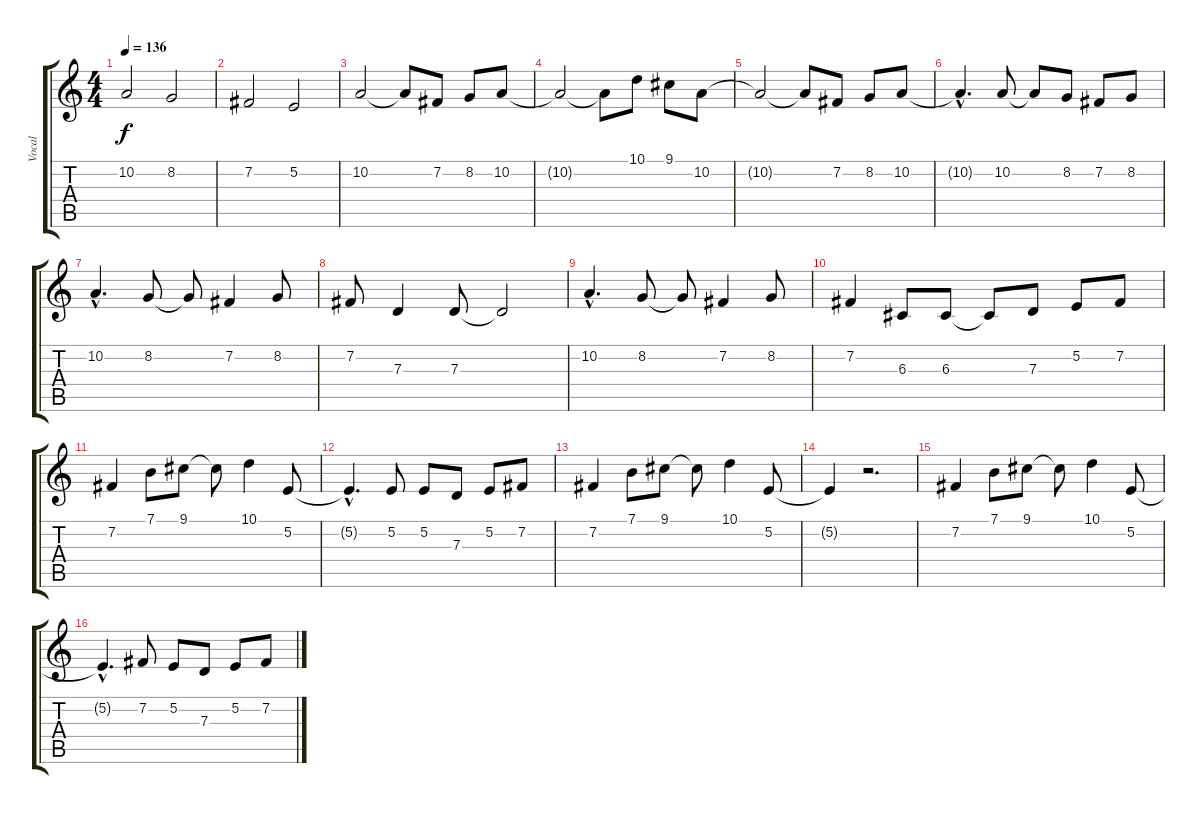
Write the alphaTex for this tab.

\track ("Vocal" "Vocal") {instrument lead3calliope}
\staff {score tabs}
\tuning (E4 B3 G3 D3 A2 E2) {hide}
\ts (4 4)
\tempo 136
\clef g2
\ks c
10.2.2{dy f} 8.2.2 |
7.2.2 5.2.2 |
10.2.2 10.2{t}.8 7.2.8 8.2.8 10.2.8 |
10.2{t}.2 10.2{t}.8 10.1.8 9.1.8 10.2.8 |
10.2{t}.2 10.2{t}.8 7.2.8 8.2.8 10.2.8 |
10.2{hac t}.4{d} 10.2.8 10.2{t}.8 8.2.8 7.2.8 8.2.8 |
10.2{hac}.4{d} 8.2.8 8.2{t}.8 7.2.4 8.2.8 |
7.2.8 7.3.4 7.3.8 7.3{t}.2 |
10.2{hac}.4{d} 8.2.8 8.2{t}.8 7.2.4 8.2.8 |
7.2.4 6.3.8 6.3.8 6.3{t}.8 7.3.8 5.2.8 7.2.8 |
7.2.4 7.1.8 9.1.8 9.1{t}.8 10.1.4 5.2.8 |
5.2{hac t}.4{d} 5.2.8 5.2.8 7.3.8 5.2.8 7.2.8 |
7.2.4 7.1.8 9.1.8 9.1{t}.8 10.1.4 5.2.8 |
5.2{t}.4 r.2{d} |
7.2.4 7.1.8 9.1.8 9.1{t}.8 10.1.4 5.2.8 |
5.2{hac t}.4{d} 7.2.8 5.2.8 7.3.8 5.2.8 7.2.8
